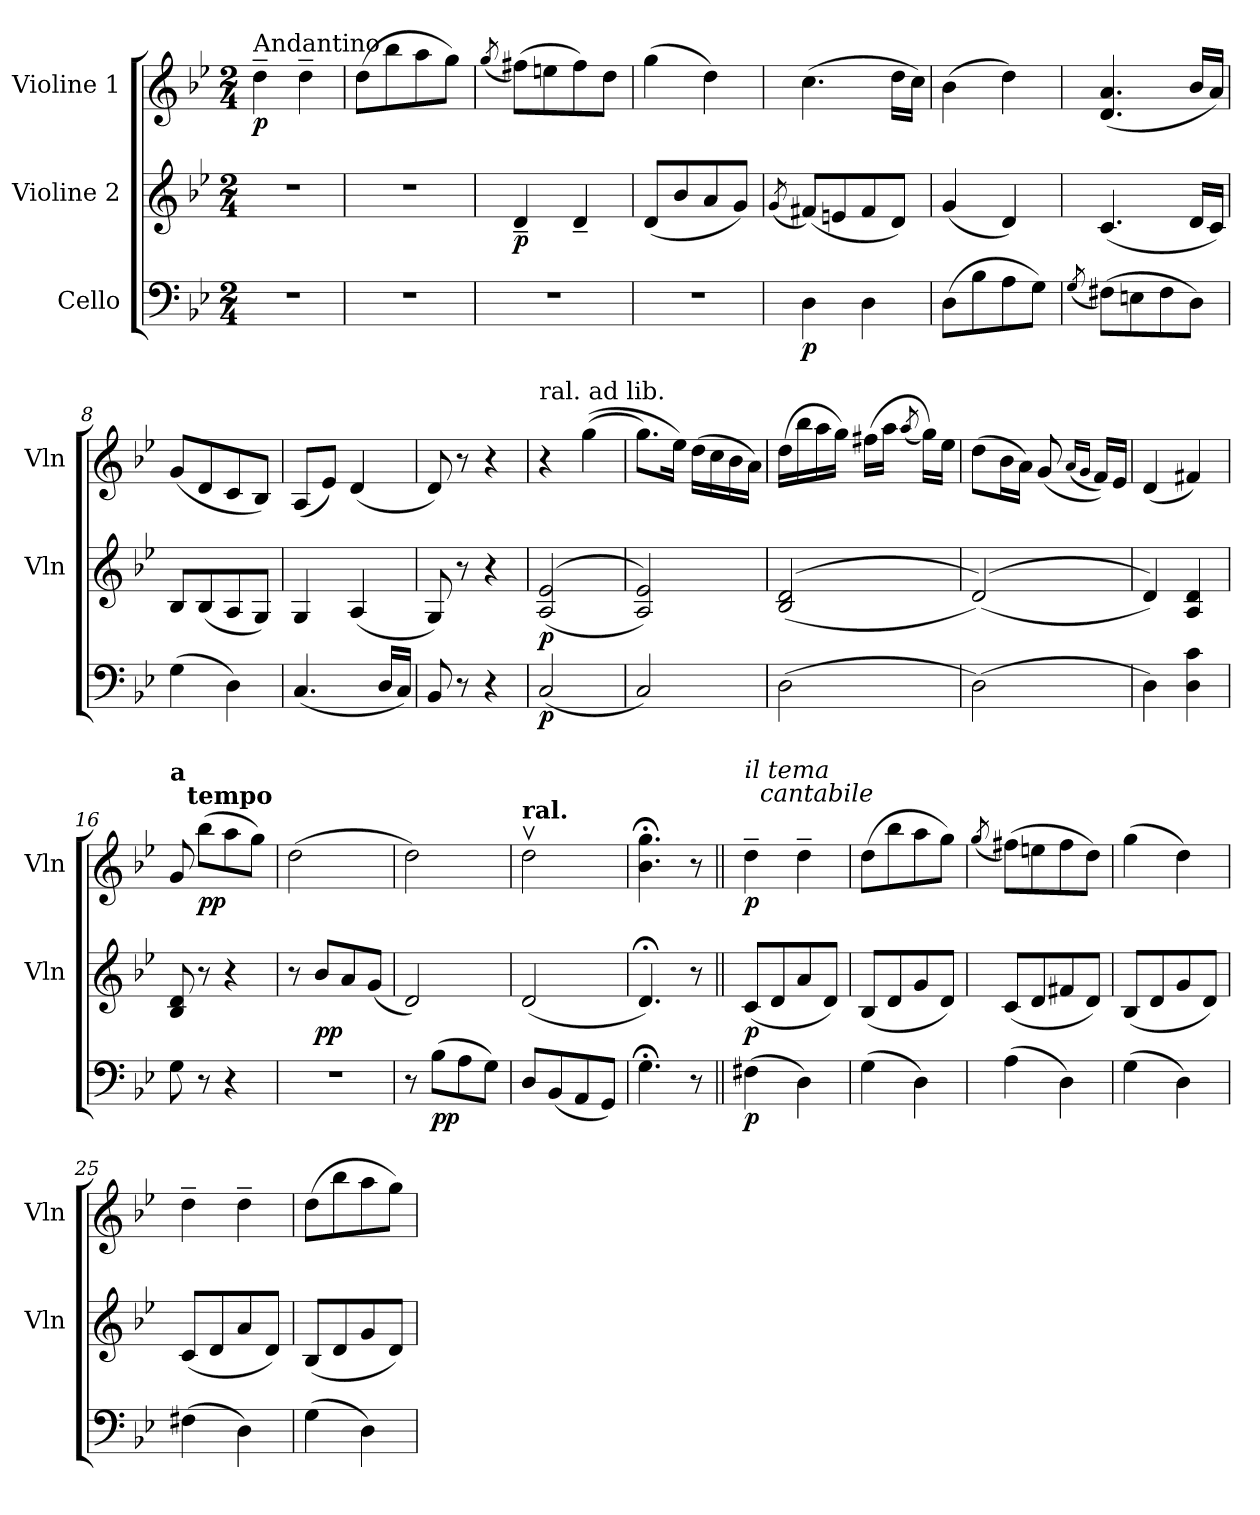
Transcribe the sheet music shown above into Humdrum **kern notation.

**kern	**dynam	**kern	**dynam	**kern	**dynam
*part3	*part3	*part2	*part2	*part1	*part1
*staff3	*staff3	*staff2	*staff2	*staff1	*staff1
*I"Cello	*	*I"Violine 2	*	*I"Violine 1	*
*	*	*I'Vln	*	*I'Vln	*
*clefF4	*	*clefG2	*	*clefG2	*
*k[b-e-]	*	*k[b-e-]	*	*k[b-e-]	*
*B-:	*	*B-:	*	*B-:	*
*M2/4	*	*M2/4	*	*M2/4	*
=1	=1	=1	=1	=1	=1
!	!	!	!	!LO:TX:a:t=Andantino	!
!	!	!	!	!	!LO:DY:b
2r	.	2r	.	4dd~	p
.	.	.	.	4dd~	.
=2	=2	=2	=2	=2	=2
2r	.	2r	.	(>8ddL	.
.	.	.	.	8bb-	.
.	.	.	.	8aa	.
.	.	.	.	8ggJ)	.
=3	=3	=3	=3	=3	=3
.	.	.	.	(<8qgg/	.
!	!	!	!LO:DY:b	!	!
2r	.	4d~	p	(>8ff#XL)	.
.	.	.	.	8een	.
.	.	4d~	.	8ff#)	.
.	.	.	.	8ddJ	.
=4	=4	=4	=4	=4	=4
2r	.	(<8dL	.	(>4gg	.
.	.	8b-	.	.	.
.	.	8a	.	4dd)	.
.	.	8gJ)	.	.	.
=5	=5	=5	=5	=5	=5
.	.	(<8qg/	.	.	.
!	!LO:DY:b	!	!	!	!
4D	p	(<8f#XL)	.	(>4.cc	.
.	.	8en	.	.	.
4D	.	8f#	.	.	.
.	.	8dJ)	.	16ddLL	.
.	.	.	.	16ccJJ)	.
=6	=6	=6	=6	=6	=6
(>8DL	.	(<4g	.	(>4b-	.
8B-	.	.	.	.	.
8A	.	4d)	.	4dd)	.
8GJ)	.	.	.	.	.
!!LO:LB:g=z
=7	=7	=7	=7	=7	=7
(<8qG/	.	.	.	.	.
(>8F#XL)	.	(<4.c	.	(<4.d 4.a	.
8En	.	.	.	.	.
8F#	.	.	.	.	.
8DJ)	.	16dLL	.	16b-LL	.
.	.	16cJJ)	.	16aJJ)	.
=8	=8	=8	=8	=8	=8
(>4G	.	8B-L	.	(<8gL	.
.	.	(<8B-	.	8d	.
4D)	.	8A	.	8c	.
.	.	8GJ)	.	8B-J)	.
=9	=9	=9	=9	=9	=9
(<4.C	.	4G	.	(>8AL	.
.	.	.	.	8e-J)	.
.	.	(<4A	.	(<4d	.
16DLL	.	.	.	.	.
16CJJ)	.	.	.	.	.
=10	=10	=10	=10	=10	=10
8BB-	.	8G)	.	8d)	.
8r	.	8r	.	8r	.
4r	.	4r	.	4r	.
=11	=11	=11	=11	=11	=11
!	!	!	!	!LO:TX:a:t=ral. ad lib.	!
!	!LO:DY:b	!	!LO:DY:b	!	!
(<2C	p	(<(>2A 2e-	p	4r	.
.	.	.	.	(>(>4gg	.
=12	=12	=12	=12	=12	=12
2C)	.	2A 2e-))	.	8.ggL)	.
.	.	.	.	16ee-Jk)	.
.	.	.	.	(>16ddLL	.
.	.	.	.	16cc	.
.	.	.	.	16b-	.
.	.	.	.	16aJJ)	.
!!LO:LB:g=z
=13	=13	=13	=13	=13	=13
(>2D	.	(<(>2B- 2d	.	(>16ddLL	.
.	.	.	.	16bb-	.
.	.	.	.	16aa	.
.	.	.	.	16ggJJ)	.
.	.	.	.	(>16ff#XLL	.
.	.	.	.	16aaJJ	.
.	.	.	.	(>8qaa/	.
.	.	.	.	16ggLL))	.
.	.	.	.	16ee-JJ	.
=14	=14	=14	=14	=14	=14
(>2D)	.	(<(>2d))	.	(>8ddL	.
.	.	.	.	16b-L	.
.	.	.	.	16aJJ)	.
.	.	.	.	(<8g	.
.	.	.	.	(<16qaLL	.
.	.	.	.	16qgJJ	.
.	.	.	.	16fLL))	.
.	.	.	.	16e-JJ	.
=15	=15	=15	=15	=15	=15
4D)	.	4d))	.	(<4d	.
4D 4c	.	4A 4d	.	4f#X)	.
=16	=16	=16	=16	=16	=16
!	!	!	!	!LO:TX:a:B:t=a\n                           tempo	!
8G	.	8B- 8d	.	8g	.
!	!	!	!	!	!LO:DY:b
8r	.	8r	.	(>8bb-L	pp
4r	.	4r	.	8aa	.
.	.	.	.	8ggJ)	.
=17	=17	=17	=17	=17	=17
2r	.	8r	.	(>2dd	.
!	!	!	!LO:DY:b	!	!
.	.	8b-L	pp	.	.
.	.	8a	.	.	.
.	.	(>8gJ	.	.	.
=18	=18	=18	=18	=18	=18
8r	.	2d)	.	2dd)	.
!	!LO:DY:b	!	!	!	!
(>8B-L	pp	.	.	.	.
8A	.	.	.	.	.
8GJ)	.	.	.	.	.
!!LO:LB:g=z
=19	=19	=19	=19	=19	=19
!	!	!	!	!LO:TX:a:B:t=ral.	!
8DL	.	(<2d	.	2ddv	.
(<8BB-	.	.	.	.	.
8AA	.	.	.	.	.
8GGJ)	.	.	.	.	.
=20	=20	=20	=20	=20	=20
4.G;<	.	4.d;<)	.	4.b-;< 4.gg;<	.
8r	.	8r	.	8r	.
=21||	=21||	=21||	=21||	=21||	=21||
!	!	!	!	!LO:TX:a:i:t=il tema\n                           cantabile	!
!	!LO:DY:b	!	!LO:DY:b	!	!LO:DY:b
(>4F#X	p	(<8cL	p	4dd~	p
.	.	8d	.	.	.
4D)	.	8a	.	4dd~	.
.	.	8dJ)	.	.	.
=22	=22	=22	=22	=22	=22
(>4G	.	(<8B-L	.	(>8ddL	.
.	.	8d	.	8bb-	.
4D)	.	8g	.	8aa	.
.	.	8dJ)	.	8ggJ)	.
=23	=23	=23	=23	=23	=23
.	.	.	.	(>8qgg	.
(>4A	.	(<8cL	.	(>8ff#XL)	.
.	.	8d	.	8een	.
4D)	.	8f#X	.	8ff#	.
.	.	8dJ)	.	8ddJ)	.
=24	=24	=24	=24	=24	=24
(>4G	.	(<8B-L	.	(>4gg	.
.	.	8d	.	.	.
4D)	.	8g	.	4dd)	.
.	.	8dJ)	.	.	.
=25	=25	=25	=25	=25	=25
(>4F#X	.	(<8cL	.	4dd~	.
.	.	8d	.	.	.
4D)	.	8a	.	4dd~	.
.	.	8dJ)	.	.	.
=26	=26	=26	=26	=26	=26
(>4G	.	(<8B-L	.	(>8ddL	.
.	.	8d	.	8bb-	.
4D)	.	8g	.	8aa	.
.	.	8dJ)	.	8ggJ)	.
=	=	=	=	=	=
*-	*-	*-	*-	*-	*-
